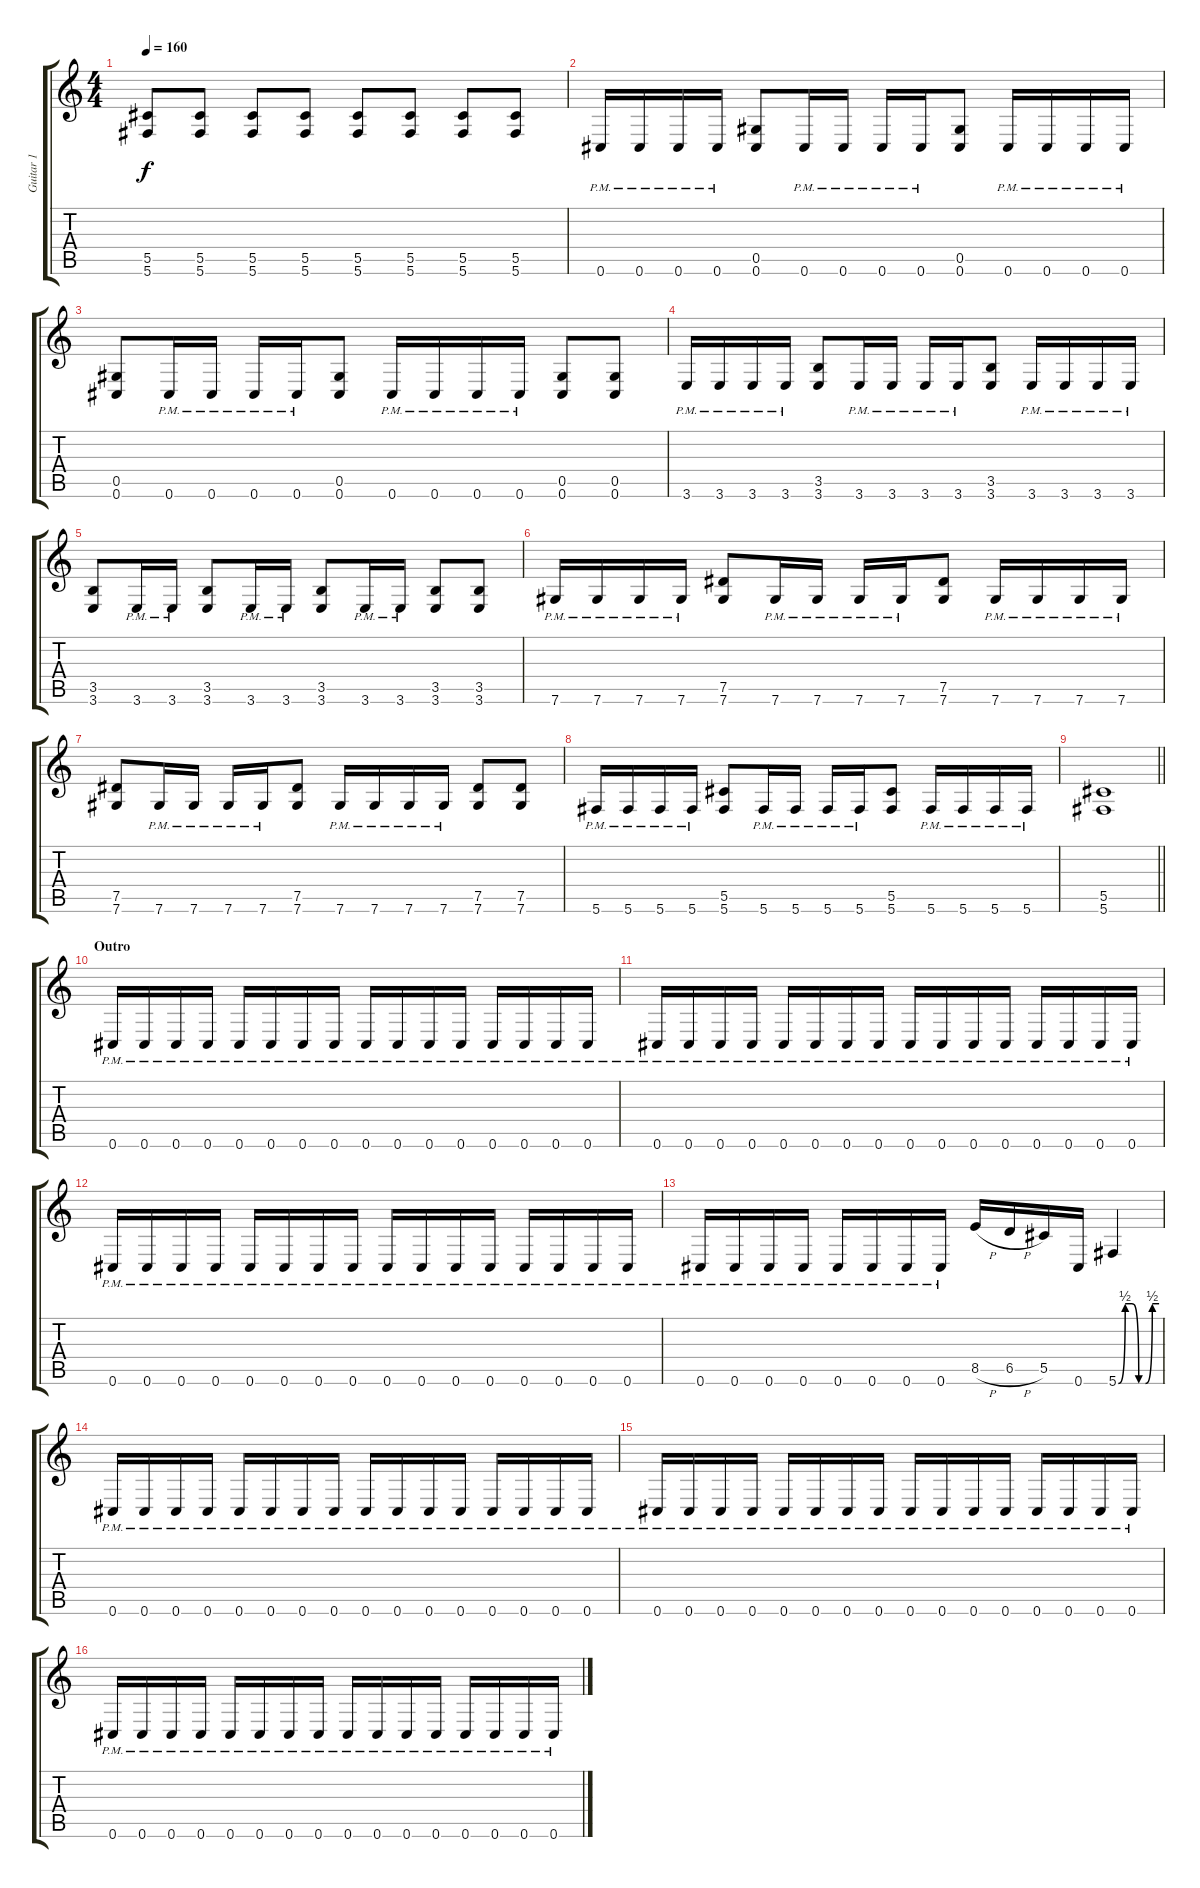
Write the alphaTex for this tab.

\track ("Guitar 1" "Guitar 1") {instrument distortionguitar}
\staff {score tabs}
\tuning (Eb4 Bb3 Gb3 Db3 Ab2 Db2) {hide}
\ts (4 4)
\tempo 160
\clef g2
\ks c
(5.5 5.6).8{dy f} (5.5 5.6).8 (5.5 5.6).8 (5.5 5.6).8 (5.5 5.6).8 (5.5 5.6).8 (5.5 5.6).8 (5.5 5.6).8 |
0.6{pm}.16 0.6{pm}.16 0.6{pm}.16 0.6{pm}.16 (0.5 0.6).8 0.6{pm}.16 0.6{pm}.16 0.6{pm}.16 0.6{pm}.16 (0.5 0.6).8 0.6{pm}.16 0.6{pm}.16 0.6{pm}.16 0.6{pm}.16 |
(0.5 0.6).8 0.6{pm}.16 0.6{pm}.16 0.6{pm}.16 0.6{pm}.16 (0.5 0.6).8 0.6{pm}.16 0.6{pm}.16 0.6{pm}.16 0.6{pm}.16 (0.5 0.6).8 (0.5 0.6).8 |
3.6{pm}.16 3.6{pm}.16 3.6{pm}.16 3.6{pm}.16 (3.5 3.6).8 3.6{pm}.16 3.6{pm}.16 3.6{pm}.16 3.6{pm}.16 (3.5 3.6).8 3.6{pm}.16 3.6{pm}.16 3.6{pm}.16 3.6{pm}.16 |
(3.5 3.6).8 3.6{pm}.16 3.6{pm}.16 (3.5 3.6).8 3.6{pm}.16 3.6{pm}.16 (3.5 3.6).8 3.6{pm}.16 3.6{pm}.16 (3.5 3.6).8 (3.5 3.6).8 |
7.6{pm}.16 7.6{pm}.16 7.6{pm}.16 7.6{pm}.16 (7.5 7.6).8 7.6{pm}.16 7.6{pm}.16 7.6{pm}.16 7.6{pm}.16 (7.5 7.6).8 7.6{pm}.16 7.6{pm}.16 7.6{pm}.16 7.6{pm}.16 |
(7.5 7.6).8 7.6{pm}.16 7.6{pm}.16 7.6{pm}.16 7.6{pm}.16 (7.5 7.6).8 7.6{pm}.16 7.6{pm}.16 7.6{pm}.16 7.6{pm}.16 (7.5 7.6).8 (7.5 7.6).8 |
5.6{pm}.16 5.6{pm}.16 5.6{pm}.16 5.6{pm}.16 (5.5 5.6).8 5.6{pm}.16 5.6{pm}.16 5.6{pm}.16 5.6{pm}.16 (5.5 5.6).8 5.6{pm}.16 5.6{pm}.16 5.6{pm}.16 5.6{pm}.16 |
\barLineRight lightlight
(5.5 5.6).1 |
\section ("" "Outro")
0.6{pm}.16 0.6{pm}.16 0.6{pm}.16 0.6{pm}.16 0.6{pm}.16 0.6{pm}.16 0.6{pm}.16 0.6{pm}.16 0.6{pm}.16 0.6{pm}.16 0.6{pm}.16 0.6{pm}.16 0.6{pm}.16 0.6{pm}.16 0.6{pm}.16 0.6{pm}.16 |
0.6{pm}.16 0.6{pm}.16 0.6{pm}.16 0.6{pm}.16 0.6{pm}.16 0.6{pm}.16 0.6{pm}.16 0.6{pm}.16 0.6{pm}.16 0.6{pm}.16 0.6{pm}.16 0.6{pm}.16 0.6{pm}.16 0.6{pm}.16 0.6{pm}.16 0.6{pm}.16 |
0.6{pm}.16 0.6{pm}.16 0.6{pm}.16 0.6{pm}.16 0.6{pm}.16 0.6{pm}.16 0.6{pm}.16 0.6{pm}.16 0.6{pm}.16 0.6{pm}.16 0.6{pm}.16 0.6{pm}.16 0.6{pm}.16 0.6{pm}.16 0.6{pm}.16 0.6{pm}.16 |
0.6{pm}.16 0.6{pm}.16 0.6{pm}.16 0.6{pm}.16 0.6{pm}.16 0.6{pm}.16 0.6{pm}.16 0.6{pm}.16 8.5{h}.16 6.5{h}.16 5.5.16 0.6.16 5.6{be (custom 0 0 10 2 20 2 30 0 40 0 50 2 60 2)}.4 |
0.6{pm}.16 0.6{pm}.16 0.6{pm}.16 0.6{pm}.16 0.6{pm}.16 0.6{pm}.16 0.6{pm}.16 0.6{pm}.16 0.6{pm}.16 0.6{pm}.16 0.6{pm}.16 0.6{pm}.16 0.6{pm}.16 0.6{pm}.16 0.6{pm}.16 0.6{pm}.16 |
0.6{pm}.16 0.6{pm}.16 0.6{pm}.16 0.6{pm}.16 0.6{pm}.16 0.6{pm}.16 0.6{pm}.16 0.6{pm}.16 0.6{pm}.16 0.6{pm}.16 0.6{pm}.16 0.6{pm}.16 0.6{pm}.16 0.6{pm}.16 0.6{pm}.16 0.6{pm}.16 |
0.6{pm}.16 0.6{pm}.16 0.6{pm}.16 0.6{pm}.16 0.6{pm}.16 0.6{pm}.16 0.6{pm}.16 0.6{pm}.16 0.6{pm}.16 0.6{pm}.16 0.6{pm}.16 0.6{pm}.16 0.6{pm}.16 0.6{pm}.16 0.6{pm}.16 0.6{pm}.16
